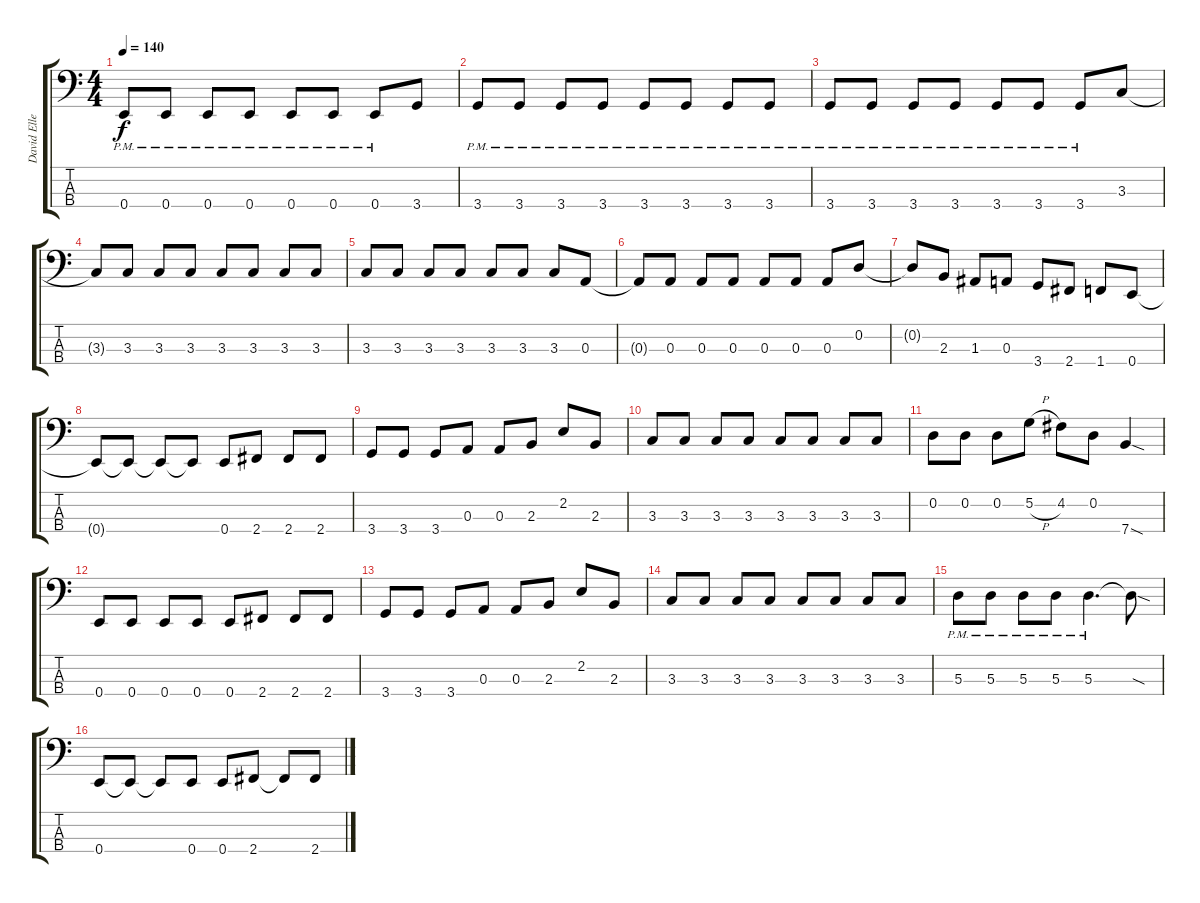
\track ("David Ellefson (Bass)" "David Elle") {instrument electricbasspick}
\staff {score tabs}
\tuning (G2 D2 A1 E1) {hide}
\ts (4 4)
\tempo 140
\clef f4
\ks c
0.4{pm}.8{dy f} 0.4{pm}.8 0.4{pm}.8 0.4{pm}.8 0.4{pm}.8 0.4{pm}.8 0.4{pm}.8 3.4.8 |
3.4{pm}.8 3.4{pm}.8 3.4{pm}.8 3.4{pm}.8 3.4{pm}.8 3.4{pm}.8 3.4{pm}.8 3.4{pm}.8 |
3.4{pm}.8 3.4{pm}.8 3.4{pm}.8 3.4{pm}.8 3.4{pm}.8 3.4{pm}.8 3.4{pm}.8 3.3.8 |
3.3{t}.8 3.3.8 3.3.8 3.3.8 3.3.8 3.3.8 3.3.8 3.3.8 |
3.3.8 3.3.8 3.3.8 3.3.8 3.3.8 3.3.8 3.3.8 0.3.8 |
0.3{t}.8 0.3.8 0.3.8 0.3.8 0.3.8 0.3.8 0.3.8 0.2.8 |
0.2{t}.8 2.3.8 1.3.8 0.3.8 3.4.8 2.4.8 1.4.8 0.4.8 |
0.4{t}.8 0.4{t}.8 0.4{t}.8 0.4{t}.8 0.4.8 2.4.8 2.4.8 2.4.8 |
3.4.8 3.4.8 3.4.8 0.3.8 0.3.8 2.3.8 2.2.8 2.3.8 |
3.3.8 3.3.8 3.3.8 3.3.8 3.3.8 3.3.8 3.3.8 3.3.8 |
0.2.8 0.2.8 0.2.8 5.2{h}.8 4.2.8 0.2.8 7.4{sod}.4 |
0.4.8 0.4.8 0.4.8 0.4.8 0.4.8 2.4.8 2.4.8 2.4.8 |
3.4.8 3.4.8 3.4.8 0.3.8 0.3.8 2.3.8 2.2.8 2.3.8 |
3.3.8 3.3.8 3.3.8 3.3.8 3.3.8 3.3.8 3.3.8 3.3.8 |
5.3{pm}.8 5.3{pm}.8 5.3{pm}.8 5.3{pm}.8 5.3{pm}.4{d} 5.3{sod t}.8 |
0.4.8 0.4{t}.8 0.4{t}.8 0.4.8 0.4.8 2.4.8 2.4{t}.8 2.4.8
